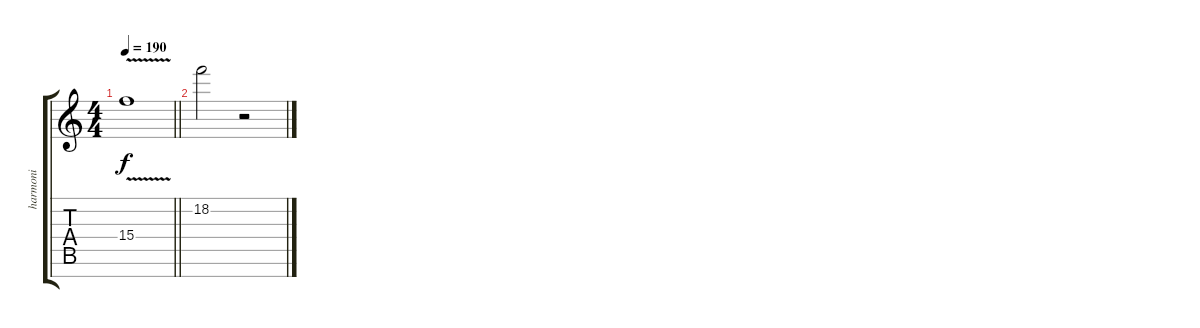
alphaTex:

\track ("harmoni" "harmoni") {instrument distortionguitar}
\staff {score tabs}
\tuning (E4 B3 G3 D3 A2 E2 B1) {hide}
\ts (4 4)
\tempo 190
\clef g2
\barLineRight lightlight
\ks c
15.4{v}.1{dy f} |
18.2.2 r.2
